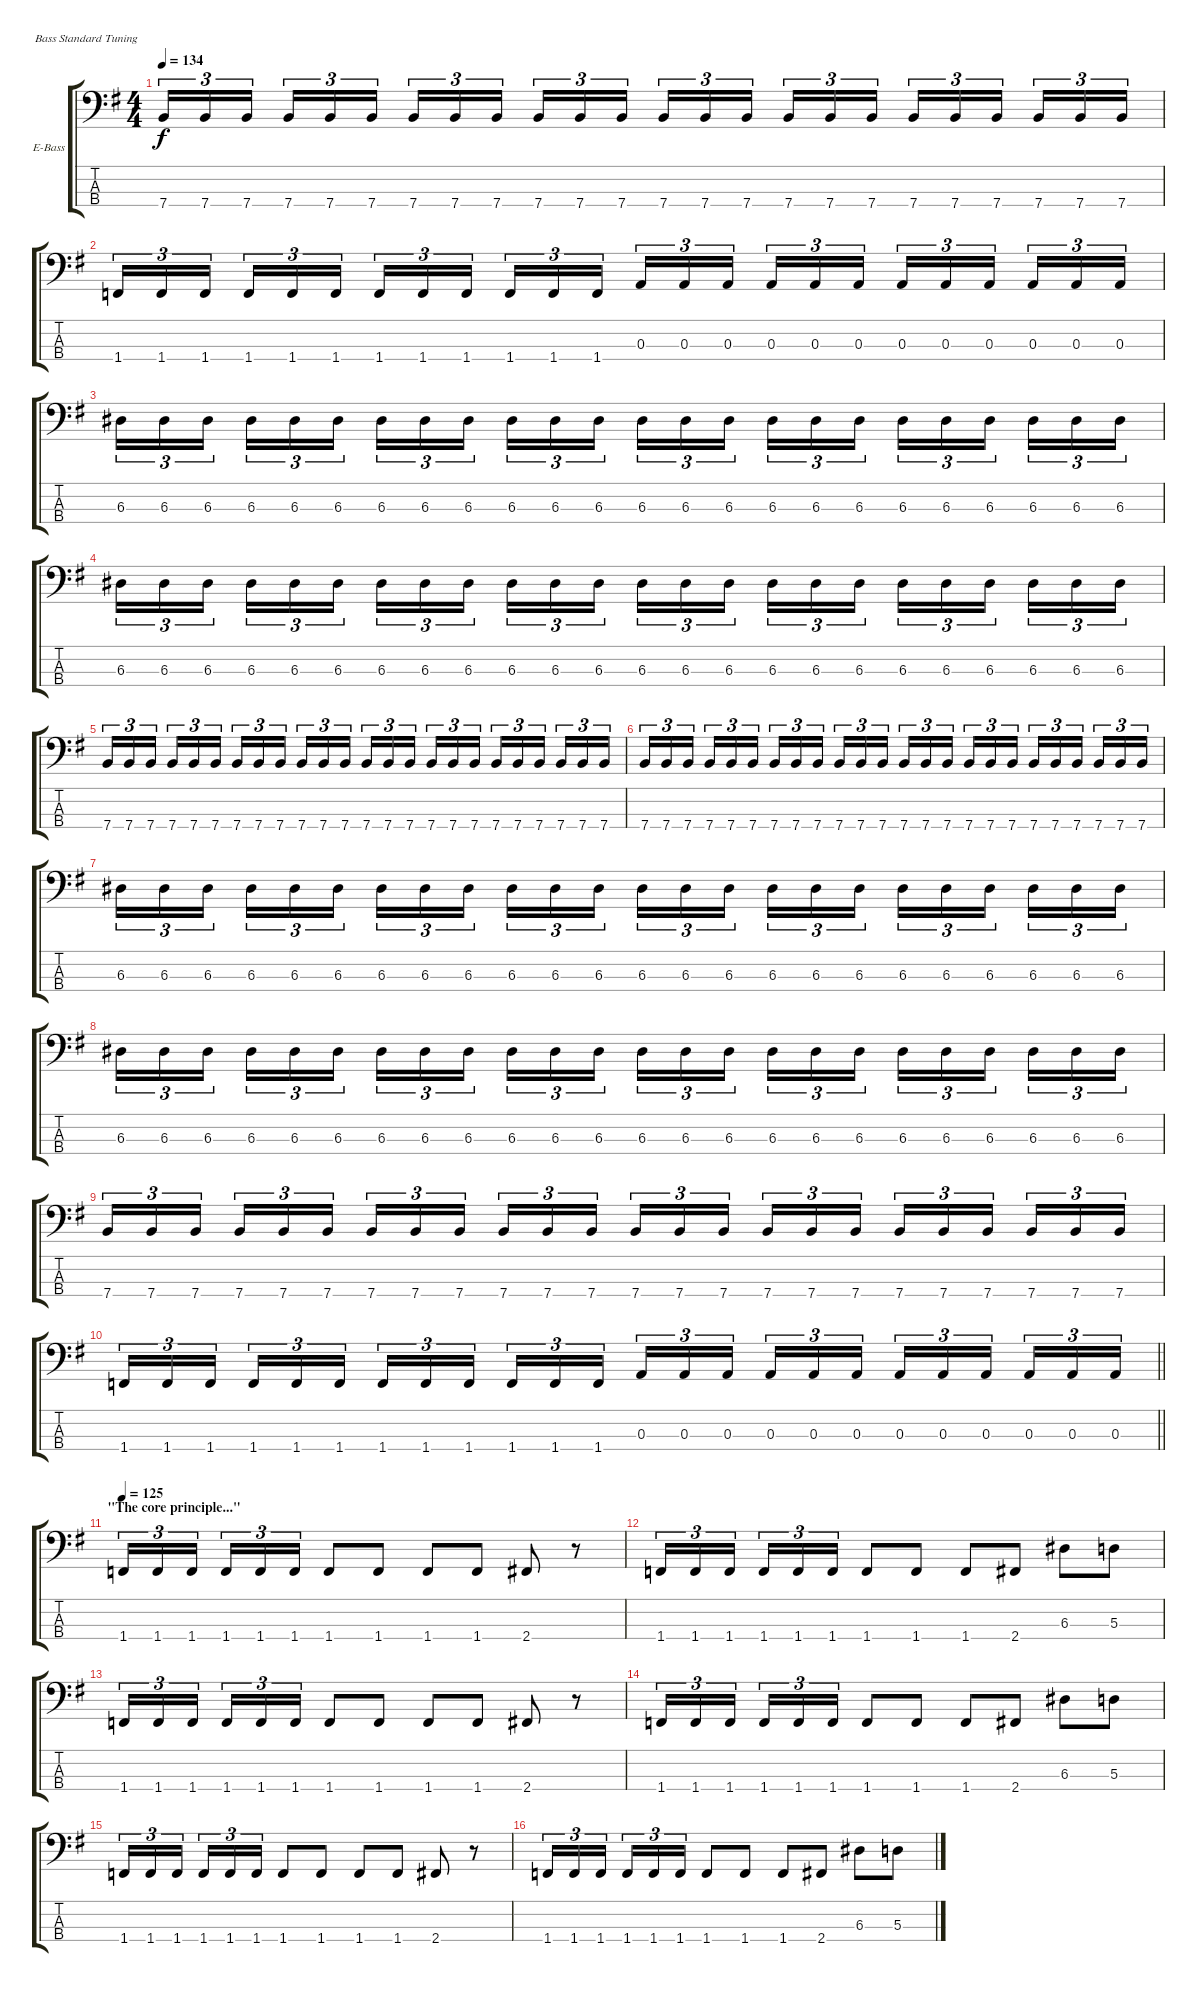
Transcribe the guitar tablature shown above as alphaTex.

\bracketExtendMode groupsimilarinstruments
\firstSystemTrackNameOrientation horizontal
\otherSystemsTrackNameOrientation horizontal
\track ("Bass-guitar - Snowy Shaw" "E-Bass") {instrument electricbasspick}
\staff {score tabs}
\tuning (G2 D2 A1 E1)
\ts (4 4)
\tempo 134
\clef f4
\ks g
7.4.16{tu (3 2) dy f} 7.4.16{tu (3 2)} 7.4.16{tu (3 2)} 7.4.16{tu (3 2)} 7.4.16{tu (3 2)} 7.4.16{tu (3 2)} 7.4.16{tu (3 2)} 7.4.16{tu (3 2)} 7.4.16{tu (3 2)} 7.4.16{tu (3 2)} 7.4.16{tu (3 2)} 7.4.16{tu (3 2)} 7.4.16{tu (3 2)} 7.4.16{tu (3 2)} 7.4.16{tu (3 2)} 7.4.16{tu (3 2)} 7.4.16{tu (3 2)} 7.4.16{tu (3 2)} 7.4.16{tu (3 2)} 7.4.16{tu (3 2)} 7.4.16{tu (3 2)} 7.4.16{tu (3 2)} 7.4.16{tu (3 2)} 7.4.16{tu (3 2)} |
1.4.16{tu (3 2)} 1.4.16{tu (3 2)} 1.4.16{tu (3 2)} 1.4.16{tu (3 2)} 1.4.16{tu (3 2)} 1.4.16{tu (3 2)} 1.4.16{tu (3 2)} 1.4.16{tu (3 2)} 1.4.16{tu (3 2)} 1.4.16{tu (3 2)} 1.4.16{tu (3 2)} 1.4.16{tu (3 2)} 0.3.16{tu (3 2)} 0.3.16{tu (3 2)} 0.3.16{tu (3 2)} 0.3.16{tu (3 2)} 0.3.16{tu (3 2)} 0.3.16{tu (3 2)} 0.3.16{tu (3 2)} 0.3.16{tu (3 2)} 0.3.16{tu (3 2)} 0.3.16{tu (3 2)} 0.3.16{tu (3 2)} 0.3.16{tu (3 2)} |
6.3.16{tu (3 2)} 6.3.16{tu (3 2)} 6.3.16{tu (3 2)} 6.3.16{tu (3 2)} 6.3.16{tu (3 2)} 6.3.16{tu (3 2)} 6.3.16{tu (3 2)} 6.3.16{tu (3 2)} 6.3.16{tu (3 2)} 6.3.16{tu (3 2)} 6.3.16{tu (3 2)} 6.3.16{tu (3 2)} 6.3.16{tu (3 2)} 6.3.16{tu (3 2)} 6.3.16{tu (3 2)} 6.3.16{tu (3 2)} 6.3.16{tu (3 2)} 6.3.16{tu (3 2)} 6.3.16{tu (3 2)} 6.3.16{tu (3 2)} 6.3.16{tu (3 2)} 6.3.16{tu (3 2)} 6.3.16{tu (3 2)} 6.3.16{tu (3 2)} |
6.3.16{tu (3 2)} 6.3.16{tu (3 2)} 6.3.16{tu (3 2)} 6.3.16{tu (3 2)} 6.3.16{tu (3 2)} 6.3.16{tu (3 2)} 6.3.16{tu (3 2)} 6.3.16{tu (3 2)} 6.3.16{tu (3 2)} 6.3.16{tu (3 2)} 6.3.16{tu (3 2)} 6.3.16{tu (3 2)} 6.3.16{tu (3 2)} 6.3.16{tu (3 2)} 6.3.16{tu (3 2)} 6.3.16{tu (3 2)} 6.3.16{tu (3 2)} 6.3.16{tu (3 2)} 6.3.16{tu (3 2)} 6.3.16{tu (3 2)} 6.3.16{tu (3 2)} 6.3.16{tu (3 2)} 6.3.16{tu (3 2)} 6.3.16{tu (3 2)} |
7.4.16{tu (3 2)} 7.4.16{tu (3 2)} 7.4.16{tu (3 2)} 7.4.16{tu (3 2)} 7.4.16{tu (3 2)} 7.4.16{tu (3 2)} 7.4.16{tu (3 2)} 7.4.16{tu (3 2)} 7.4.16{tu (3 2)} 7.4.16{tu (3 2)} 7.4.16{tu (3 2)} 7.4.16{tu (3 2)} 7.4.16{tu (3 2)} 7.4.16{tu (3 2)} 7.4.16{tu (3 2)} 7.4.16{tu (3 2)} 7.4.16{tu (3 2)} 7.4.16{tu (3 2)} 7.4.16{tu (3 2)} 7.4.16{tu (3 2)} 7.4.16{tu (3 2)} 7.4.16{tu (3 2)} 7.4.16{tu (3 2)} 7.4.16{tu (3 2)} |
7.4.16{tu (3 2)} 7.4.16{tu (3 2)} 7.4.16{tu (3 2)} 7.4.16{tu (3 2)} 7.4.16{tu (3 2)} 7.4.16{tu (3 2)} 7.4.16{tu (3 2)} 7.4.16{tu (3 2)} 7.4.16{tu (3 2)} 7.4.16{tu (3 2)} 7.4.16{tu (3 2)} 7.4.16{tu (3 2)} 7.4.16{tu (3 2)} 7.4.16{tu (3 2)} 7.4.16{tu (3 2)} 7.4.16{tu (3 2)} 7.4.16{tu (3 2)} 7.4.16{tu (3 2)} 7.4.16{tu (3 2)} 7.4.16{tu (3 2)} 7.4.16{tu (3 2)} 7.4.16{tu (3 2)} 7.4.16{tu (3 2)} 7.4.16{tu (3 2)} |
6.3.16{tu (3 2)} 6.3.16{tu (3 2)} 6.3.16{tu (3 2)} 6.3.16{tu (3 2)} 6.3.16{tu (3 2)} 6.3.16{tu (3 2)} 6.3.16{tu (3 2)} 6.3.16{tu (3 2)} 6.3.16{tu (3 2)} 6.3.16{tu (3 2)} 6.3.16{tu (3 2)} 6.3.16{tu (3 2)} 6.3.16{tu (3 2)} 6.3.16{tu (3 2)} 6.3.16{tu (3 2)} 6.3.16{tu (3 2)} 6.3.16{tu (3 2)} 6.3.16{tu (3 2)} 6.3.16{tu (3 2)} 6.3.16{tu (3 2)} 6.3.16{tu (3 2)} 6.3.16{tu (3 2)} 6.3.16{tu (3 2)} 6.3.16{tu (3 2)} |
6.3.16{tu (3 2)} 6.3.16{tu (3 2)} 6.3.16{tu (3 2)} 6.3.16{tu (3 2)} 6.3.16{tu (3 2)} 6.3.16{tu (3 2)} 6.3.16{tu (3 2)} 6.3.16{tu (3 2)} 6.3.16{tu (3 2)} 6.3.16{tu (3 2)} 6.3.16{tu (3 2)} 6.3.16{tu (3 2)} 6.3.16{tu (3 2)} 6.3.16{tu (3 2)} 6.3.16{tu (3 2)} 6.3.16{tu (3 2)} 6.3.16{tu (3 2)} 6.3.16{tu (3 2)} 6.3.16{tu (3 2)} 6.3.16{tu (3 2)} 6.3.16{tu (3 2)} 6.3.16{tu (3 2)} 6.3.16{tu (3 2)} 6.3.16{tu (3 2)} |
7.4.16{tu (3 2)} 7.4.16{tu (3 2)} 7.4.16{tu (3 2)} 7.4.16{tu (3 2)} 7.4.16{tu (3 2)} 7.4.16{tu (3 2)} 7.4.16{tu (3 2)} 7.4.16{tu (3 2)} 7.4.16{tu (3 2)} 7.4.16{tu (3 2)} 7.4.16{tu (3 2)} 7.4.16{tu (3 2)} 7.4.16{tu (3 2)} 7.4.16{tu (3 2)} 7.4.16{tu (3 2)} 7.4.16{tu (3 2)} 7.4.16{tu (3 2)} 7.4.16{tu (3 2)} 7.4.16{tu (3 2)} 7.4.16{tu (3 2)} 7.4.16{tu (3 2)} 7.4.16{tu (3 2)} 7.4.16{tu (3 2)} 7.4.16{tu (3 2)} |
\barLineRight lightlight
1.4.16{tu (3 2)} 1.4.16{tu (3 2)} 1.4.16{tu (3 2)} 1.4.16{tu (3 2)} 1.4.16{tu (3 2)} 1.4.16{tu (3 2)} 1.4.16{tu (3 2)} 1.4.16{tu (3 2)} 1.4.16{tu (3 2)} 1.4.16{tu (3 2)} 1.4.16{tu (3 2)} 1.4.16{tu (3 2)} 0.3.16{tu (3 2)} 0.3.16{tu (3 2)} 0.3.16{tu (3 2)} 0.3.16{tu (3 2)} 0.3.16{tu (3 2)} 0.3.16{tu (3 2)} 0.3.16{tu (3 2)} 0.3.16{tu (3 2)} 0.3.16{tu (3 2)} 0.3.16{tu (3 2)} 0.3.16{tu (3 2)} 0.3.16{tu (3 2)} |
\section ("" "\"The core principle...\"")
\tempo 125
1.4.16{tu (3 2)} 1.4.16{tu (3 2)} 1.4.16{tu (3 2)} 1.4.16{tu (3 2)} 1.4.16{tu (3 2)} 1.4.16{tu (3 2)} 1.4.8 1.4.8 1.4.8 1.4.8 2.4.8 r.8 |
1.4.16{tu (3 2)} 1.4.16{tu (3 2)} 1.4.16{tu (3 2)} 1.4.16{tu (3 2)} 1.4.16{tu (3 2)} 1.4.16{tu (3 2)} 1.4.8 1.4.8 1.4.8 2.4.8 6.3.8 5.3.8 |
1.4.16{tu (3 2)} 1.4.16{tu (3 2)} 1.4.16{tu (3 2)} 1.4.16{tu (3 2)} 1.4.16{tu (3 2)} 1.4.16{tu (3 2)} 1.4.8 1.4.8 1.4.8 1.4.8 2.4.8 r.8 |
1.4.16{tu (3 2)} 1.4.16{tu (3 2)} 1.4.16{tu (3 2)} 1.4.16{tu (3 2)} 1.4.16{tu (3 2)} 1.4.16{tu (3 2)} 1.4.8 1.4.8 1.4.8 2.4.8 6.3.8 5.3.8 |
1.4.16{tu (3 2)} 1.4.16{tu (3 2)} 1.4.16{tu (3 2)} 1.4.16{tu (3 2)} 1.4.16{tu (3 2)} 1.4.16{tu (3 2)} 1.4.8 1.4.8 1.4.8 1.4.8 2.4.8 r.8 |
1.4.16{tu (3 2)} 1.4.16{tu (3 2)} 1.4.16{tu (3 2)} 1.4.16{tu (3 2)} 1.4.16{tu (3 2)} 1.4.16{tu (3 2)} 1.4.8 1.4.8 1.4.8 2.4.8 6.3.8 5.3.8
